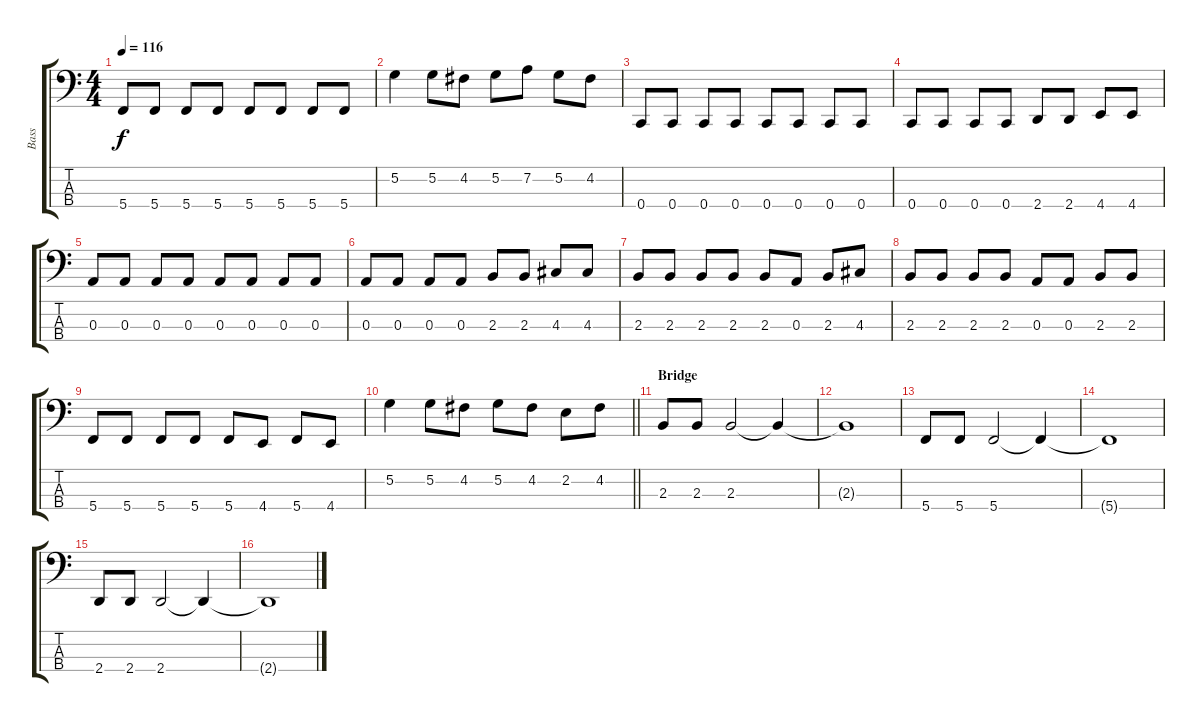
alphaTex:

\track ("Bass" "Bass") {instrument electricbassfinger}
\staff {score tabs}
\tuning (G2 D2 A1 C1) {hide}
\ts (4 4)
\tempo 116
\clef f4
\ks c
5.4.8{dy f} 5.4.8 5.4.8 5.4.8 5.4.8 5.4.8 5.4.8 5.4.8 |
5.2.4 5.2.8 4.2.8 5.2.8 7.2.8 5.2.8 4.2.8 |
0.4.8 0.4.8 0.4.8 0.4.8 0.4.8 0.4.8 0.4.8 0.4.8 |
0.4.8 0.4.8 0.4.8 0.4.8 2.4.8 2.4.8 4.4.8 4.4.8 |
0.3.8 0.3.8 0.3.8 0.3.8 0.3.8 0.3.8 0.3.8 0.3.8 |
0.3.8 0.3.8 0.3.8 0.3.8 2.3.8 2.3.8 4.3.8 4.3.8 |
2.3.8 2.3.8 2.3.8 2.3.8 2.3.8 0.3.8 2.3.8 4.3.8 |
2.3.8 2.3.8 2.3.8 2.3.8 0.3.8 0.3.8 2.3.8 2.3.8 |
5.4.8 5.4.8 5.4.8 5.4.8 5.4.8 4.4.8 5.4.8 4.4.8 |
\barLineRight lightlight
5.2.4 5.2.8 4.2.8 5.2.8 4.2.8 2.2.8 4.2.8 |
\section ("" "Bridge")
2.3.8 2.3.8 2.3.2 2.3{t}.4 |
2.3{t}.1 |
5.4.8 5.4.8 5.4.2 5.4{t}.4 |
5.4{t}.1 |
2.4.8 2.4.8 2.4.2 2.4{t}.4 |
2.4{t}.1
